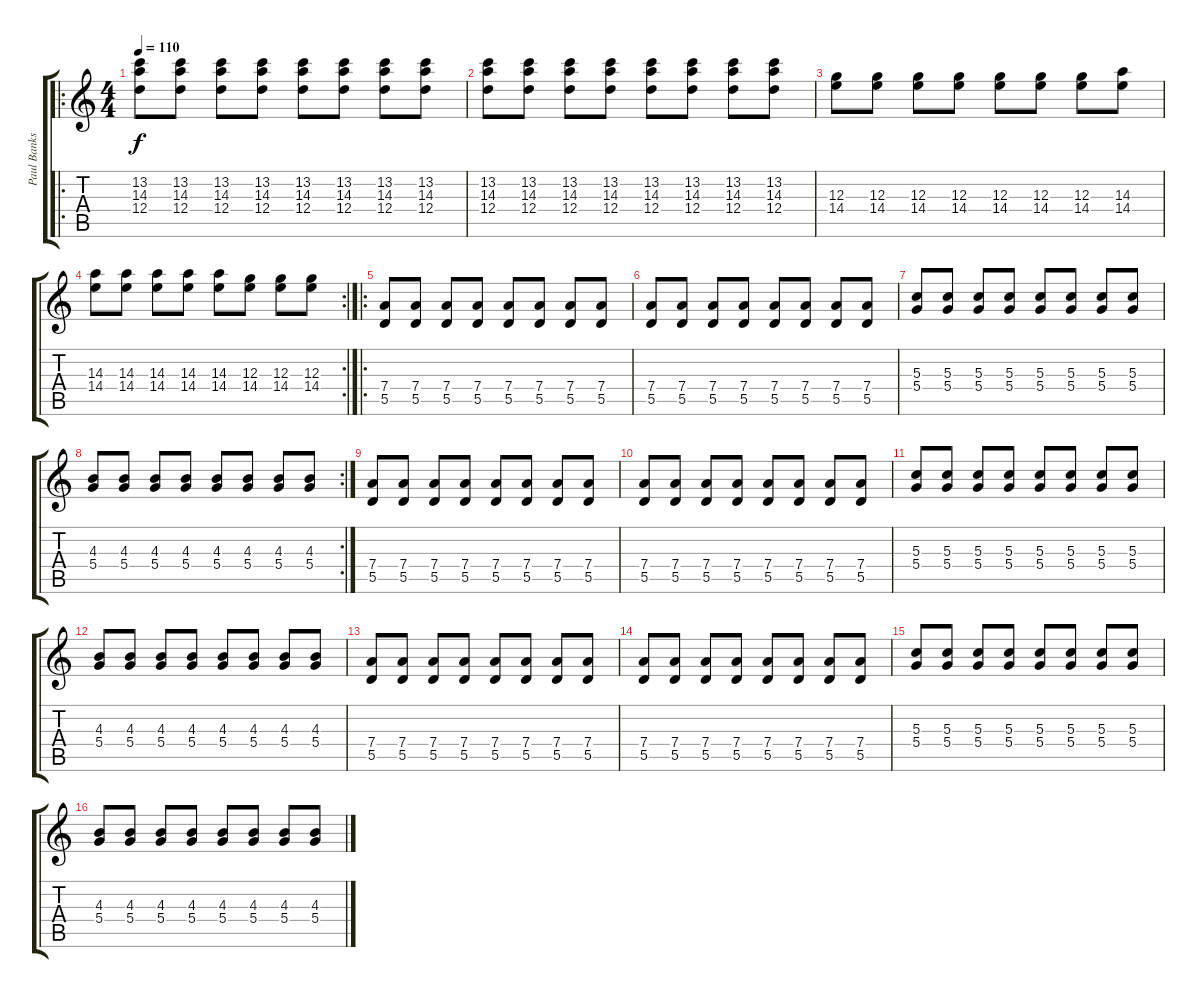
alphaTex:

\track ("Paul Banks (Guitar 2)" "Paul Banks") {instrument electricguitarclean}
\staff {score tabs}
\tuning (E4 B3 G3 D3 A2 E2) {hide}
\ro
\ts (4 4)
\tempo 110
\clef g2
\ks c
(13.2 14.3 12.4).8{dy f} (13.2 14.3 12.4).8 (13.2 14.3 12.4).8 (13.2 14.3 12.4).8 (13.2 14.3 12.4).8 (13.2 14.3 12.4).8 (13.2 14.3 12.4).8 (13.2 14.3 12.4).8 |
(13.2 14.3 12.4).8 (13.2 14.3 12.4).8 (13.2 14.3 12.4).8 (13.2 14.3 12.4).8 (13.2 14.3 12.4).8 (13.2 14.3 12.4).8 (13.2 14.3 12.4).8 (13.2 14.3 12.4).8 |
(12.3 14.4).8 (12.3 14.4).8 (12.3 14.4).8 (12.3 14.4).8 (12.3 14.4).8 (12.3 14.4).8 (12.3 14.4).8 (14.3 14.4).8 |
\rc 2
(14.3 14.4).8 (14.3 14.4).8 (14.3 14.4).8 (14.3 14.4).8 (14.3 14.4).8 (12.3 14.4).8 (12.3 14.4).8 (12.3 14.4).8 |
\ro
(7.4 5.5).8 (7.4 5.5).8 (7.4 5.5).8 (7.4 5.5).8 (7.4 5.5).8 (7.4 5.5).8 (7.4 5.5).8 (7.4 5.5).8 |
(7.4 5.5).8 (7.4 5.5).8 (7.4 5.5).8 (7.4 5.5).8 (7.4 5.5).8 (7.4 5.5).8 (7.4 5.5).8 (7.4 5.5).8 |
(5.3 5.4).8 (5.3 5.4).8 (5.3 5.4).8 (5.3 5.4).8 (5.3 5.4).8 (5.3 5.4).8 (5.3 5.4).8 (5.3 5.4).8 |
\rc 2
(4.3 5.4).8 (4.3 5.4).8 (4.3 5.4).8 (4.3 5.4).8 (4.3 5.4).8 (4.3 5.4).8 (4.3 5.4).8 (4.3 5.4).8 |
(7.4 5.5).8 (7.4 5.5).8 (7.4 5.5).8 (7.4 5.5).8 (7.4 5.5).8 (7.4 5.5).8 (7.4 5.5).8 (7.4 5.5).8 |
(7.4 5.5).8 (7.4 5.5).8 (7.4 5.5).8 (7.4 5.5).8 (7.4 5.5).8 (7.4 5.5).8 (7.4 5.5).8 (7.4 5.5).8 |
(5.3 5.4).8 (5.3 5.4).8 (5.3 5.4).8 (5.3 5.4).8 (5.3 5.4).8 (5.3 5.4).8 (5.3 5.4).8 (5.3 5.4).8 |
(4.3 5.4).8 (4.3 5.4).8 (4.3 5.4).8 (4.3 5.4).8 (4.3 5.4).8 (4.3 5.4).8 (4.3 5.4).8 (4.3 5.4).8 |
(7.4 5.5).8 (7.4 5.5).8 (7.4 5.5).8 (7.4 5.5).8 (7.4 5.5).8 (7.4 5.5).8 (7.4 5.5).8 (7.4 5.5).8 |
(7.4 5.5).8 (7.4 5.5).8 (7.4 5.5).8 (7.4 5.5).8 (7.4 5.5).8 (7.4 5.5).8 (7.4 5.5).8 (7.4 5.5).8 |
(5.3 5.4).8 (5.3 5.4).8 (5.3 5.4).8 (5.3 5.4).8 (5.3 5.4).8 (5.3 5.4).8 (5.3 5.4).8 (5.3 5.4).8 |
(4.3 5.4).8 (4.3 5.4).8 (4.3 5.4).8 (4.3 5.4).8 (4.3 5.4).8 (4.3 5.4).8 (4.3 5.4).8 (4.3 5.4).8
